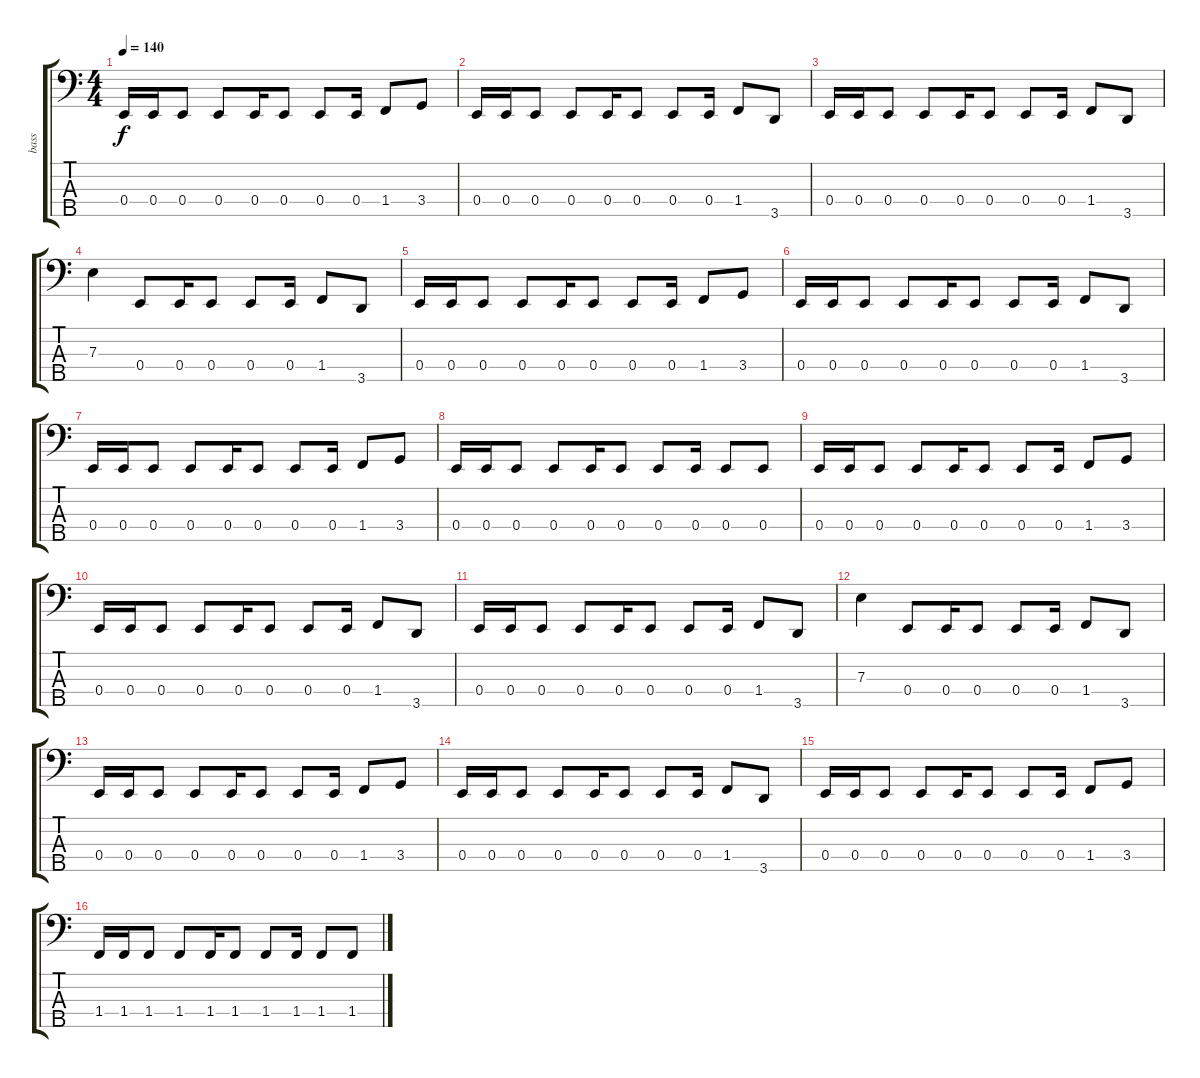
\track ("bass" "bass") {instrument electricbassfinger}
\staff {score tabs}
\tuning (G2 D2 A1 E1 B0) {hide}
\ts (4 4)
\tempo 140
\clef f4
\ks c
0.4.16{dy f} 0.4.16 0.4.8 0.4.8 0.4.16 0.4.8 0.4.8 0.4.16 1.4.8 3.4.8 |
0.4.16 0.4.16 0.4.8 0.4.8 0.4.16 0.4.8 0.4.8 0.4.16 1.4.8 3.5.8 |
0.4.16 0.4.16 0.4.8 0.4.8 0.4.16 0.4.8 0.4.8 0.4.16 1.4.8 3.5.8 |
7.3.4 0.4.8 0.4.16 0.4.8 0.4.8 0.4.16 1.4.8 3.5.8 |
0.4.16 0.4.16 0.4.8 0.4.8 0.4.16 0.4.8 0.4.8 0.4.16 1.4.8 3.4.8 |
0.4.16 0.4.16 0.4.8 0.4.8 0.4.16 0.4.8 0.4.8 0.4.16 1.4.8 3.5.8 |
0.4.16 0.4.16 0.4.8 0.4.8 0.4.16 0.4.8 0.4.8 0.4.16 1.4.8 3.4.8 |
0.4.16 0.4.16 0.4.8 0.4.8 0.4.16 0.4.8 0.4.8 0.4.16 0.4.8 0.4.8 |
0.4.16 0.4.16 0.4.8 0.4.8 0.4.16 0.4.8 0.4.8 0.4.16 1.4.8 3.4.8 |
0.4.16 0.4.16 0.4.8 0.4.8 0.4.16 0.4.8 0.4.8 0.4.16 1.4.8 3.5.8 |
0.4.16 0.4.16 0.4.8 0.4.8 0.4.16 0.4.8 0.4.8 0.4.16 1.4.8 3.5.8 |
7.3.4 0.4.8 0.4.16 0.4.8 0.4.8 0.4.16 1.4.8 3.5.8 |
0.4.16 0.4.16 0.4.8 0.4.8 0.4.16 0.4.8 0.4.8 0.4.16 1.4.8 3.4.8 |
0.4.16 0.4.16 0.4.8 0.4.8 0.4.16 0.4.8 0.4.8 0.4.16 1.4.8 3.5.8 |
0.4.16 0.4.16 0.4.8 0.4.8 0.4.16 0.4.8 0.4.8 0.4.16 1.4.8 3.4.8 |
1.4.16 1.4.16 1.4.8 1.4.8 1.4.16 1.4.8 1.4.8 1.4.16 1.4.8 1.4.8
